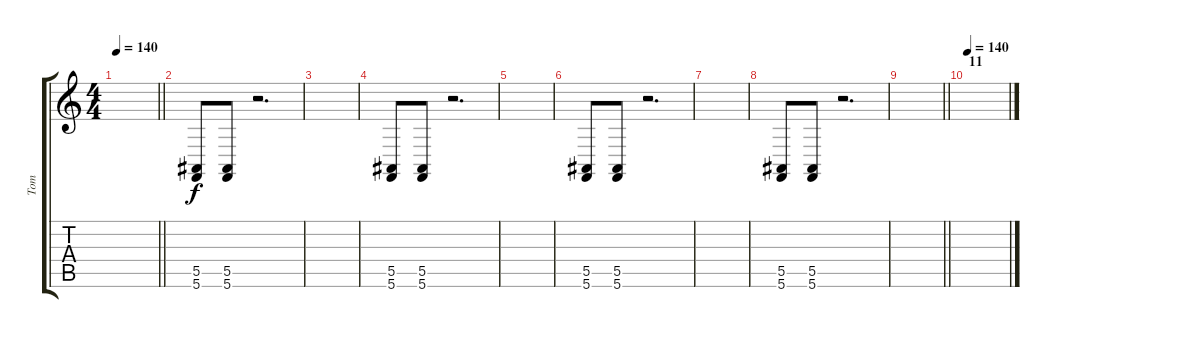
\track ("Tom" "Tom") {instrument melodictom}
\staff {score tabs}
\tuning (C4 G3 Eb3 Bb2 F2 C2) {hide}
\ts (4 4)
\tempo 140
\clef g2
\barLineRight lightlight
\ks c
|
(5.5 5.6).8 (5.5 5.6).8 r.2{d} |
|
(5.5 5.6).8 (5.5 5.6).8 r.2{d} |
|
(5.5 5.6).8 (5.5 5.6).8 r.2{d} |
|
(5.5 5.6).8 (5.5 5.6).8 r.2{d} |
\barLineRight lightlight
|
\section ("" "11")
\tempo 140
